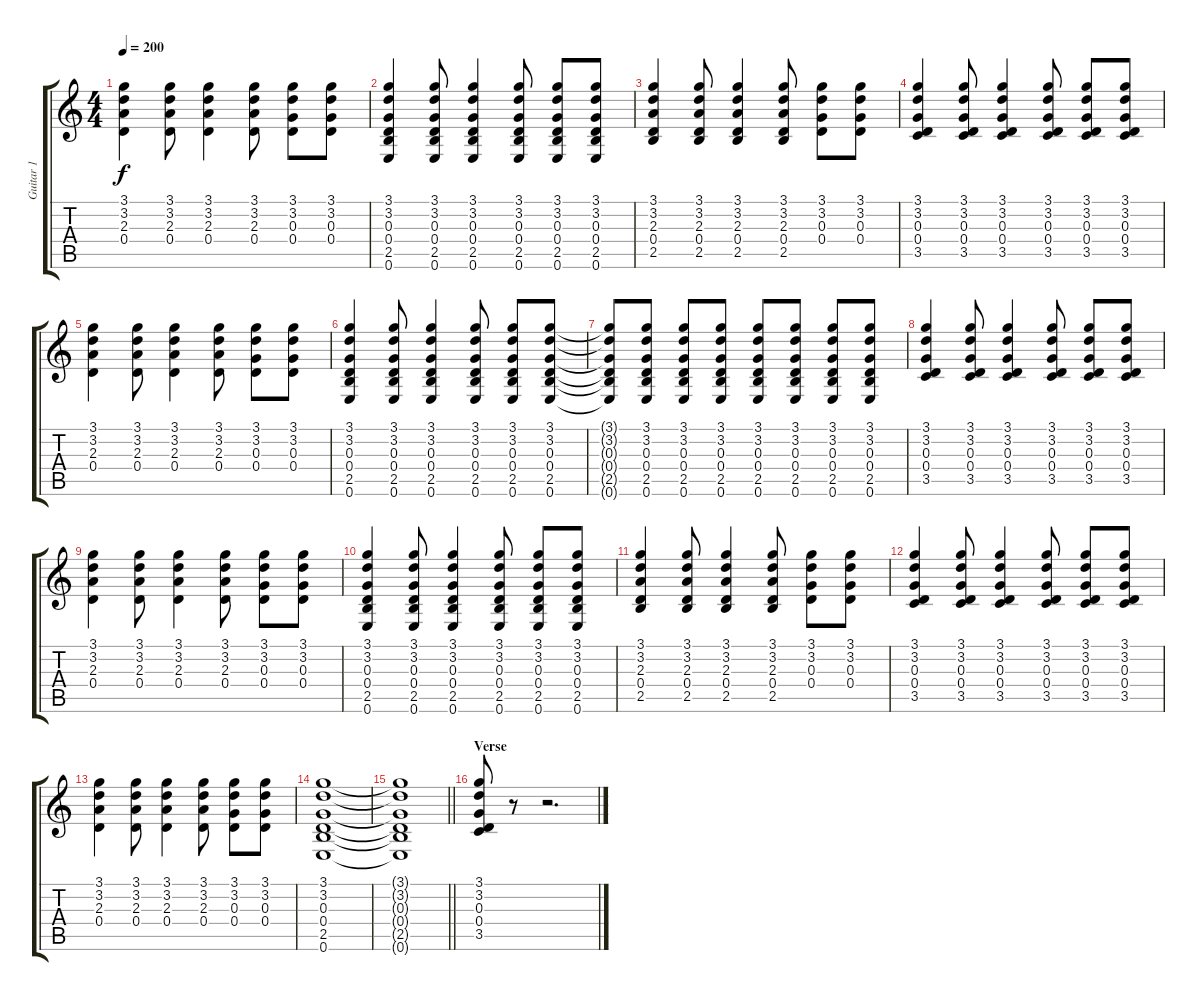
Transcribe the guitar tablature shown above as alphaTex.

\track ("Guitar 1" "Guitar 1") {instrument overdrivenguitar}
\staff {score tabs}
\tuning (E4 B3 G3 D3 A2 E2) {hide}
\ts (4 4)
\tempo 200
\clef g2
\ks c
(3.1 3.2 2.3 0.4).4{dy f} (3.1 3.2 2.3 0.4).8 (3.1 3.2 2.3 0.4).4 (3.1 3.2 2.3 0.4).8 (3.1 3.2 0.3 0.4).8 (3.1 3.2 0.3 0.4).8 |
(3.1 3.2 0.3 0.4 2.5 0.6).4 (3.1 3.2 0.3 0.4 2.5 0.6).8 (3.1 3.2 0.3 0.4 2.5 0.6).4 (3.1 3.2 0.3 0.4 2.5 0.6).8 (3.1 3.2 0.3 0.4 2.5 0.6).8 (3.1 3.2 0.3 0.4 2.5 0.6).8 |
(3.1 3.2 2.3 0.4 2.5).4 (3.1 3.2 2.3 0.4 2.5).8 (3.1 3.2 2.3 0.4 2.5).4 (3.1 3.2 2.3 0.4 2.5).8 (3.1 3.2 0.3 0.4).8 (3.1 3.2 0.3 0.4).8 |
(3.1 3.2 0.3 0.4 3.5).4 (3.1 3.2 0.3 0.4 3.5).8 (3.1 3.2 0.3 0.4 3.5).4 (3.1 3.2 0.3 0.4 3.5).8 (3.1 3.2 0.3 0.4 3.5).8 (3.1 3.2 0.3 0.4 3.5).8 |
(3.1 3.2 2.3 0.4).4 (3.1 3.2 2.3 0.4).8 (3.1 3.2 2.3 0.4).4 (3.1 3.2 2.3 0.4).8 (3.1 3.2 0.3 0.4).8 (3.1 3.2 0.3 0.4).8 |
(3.1 3.2 0.3 0.4 2.5 0.6).4 (3.1 3.2 0.3 0.4 2.5 0.6).8 (3.1 3.2 0.3 0.4 2.5 0.6).4 (3.1 3.2 0.3 0.4 2.5 0.6).8 (3.1 3.2 0.3 0.4 2.5 0.6).8 (3.1 3.2 0.3 0.4 2.5 0.6).8 |
(3.1{t} 3.2{t} 0.3{t} 0.4{t} 2.5{t} 0.6{t}).8 (3.1 3.2 0.3 0.4 2.5 0.6).8 (3.1 3.2 0.3 0.4 2.5 0.6).8 (3.1 3.2 0.3 0.4 2.5 0.6).8 (3.1 3.2 0.3 0.4 2.5 0.6).8 (3.1 3.2 0.3 0.4 2.5 0.6).8 (3.1 3.2 0.3 0.4 2.5 0.6).8 (3.1 3.2 0.3 0.4 2.5 0.6).8 |
(3.1 3.2 0.3 0.4 3.5).4 (3.1 3.2 0.3 0.4 3.5).8 (3.1 3.2 0.3 0.4 3.5).4 (3.1 3.2 0.3 0.4 3.5).8 (3.1 3.2 0.3 0.4 3.5).8 (3.1 3.2 0.3 0.4 3.5).8 |
(3.1 3.2 2.3 0.4).4 (3.1 3.2 2.3 0.4).8 (3.1 3.2 2.3 0.4).4 (3.1 3.2 2.3 0.4).8 (3.1 3.2 0.3 0.4).8 (3.1 3.2 0.3 0.4).8 |
(3.1 3.2 0.3 0.4 2.5 0.6).4 (3.1 3.2 0.3 0.4 2.5 0.6).8 (3.1 3.2 0.3 0.4 2.5 0.6).4 (3.1 3.2 0.3 0.4 2.5 0.6).8 (3.1 3.2 0.3 0.4 2.5 0.6).8 (3.1 3.2 0.3 0.4 2.5 0.6).8 |
(3.1 3.2 2.3 0.4 2.5).4 (3.1 3.2 2.3 0.4 2.5).8 (3.1 3.2 2.3 0.4 2.5).4 (3.1 3.2 2.3 0.4 2.5).8 (3.1 3.2 0.3 0.4).8 (3.1 3.2 0.3 0.4).8 |
(3.1 3.2 0.3 0.4 3.5).4 (3.1 3.2 0.3 0.4 3.5).8 (3.1 3.2 0.3 0.4 3.5).4 (3.1 3.2 0.3 0.4 3.5).8 (3.1 3.2 0.3 0.4 3.5).8 (3.1 3.2 0.3 0.4 3.5).8 |
(3.1 3.2 2.3 0.4).4 (3.1 3.2 2.3 0.4).8 (3.1 3.2 2.3 0.4).4 (3.1 3.2 2.3 0.4).8 (3.1 3.2 0.3 0.4).8 (3.1 3.2 0.3 0.4).8 |
(3.1 3.2 0.3 0.4 2.5 0.6).1 |
\barLineRight lightlight
(3.1{t} 3.2{t} 0.3{t} 0.4{t} 2.5{t} 0.6{t}).1 |
\section ("" "Verse")
(3.1 3.2 0.3 0.4 3.5).8 r.8 r.2{d}
